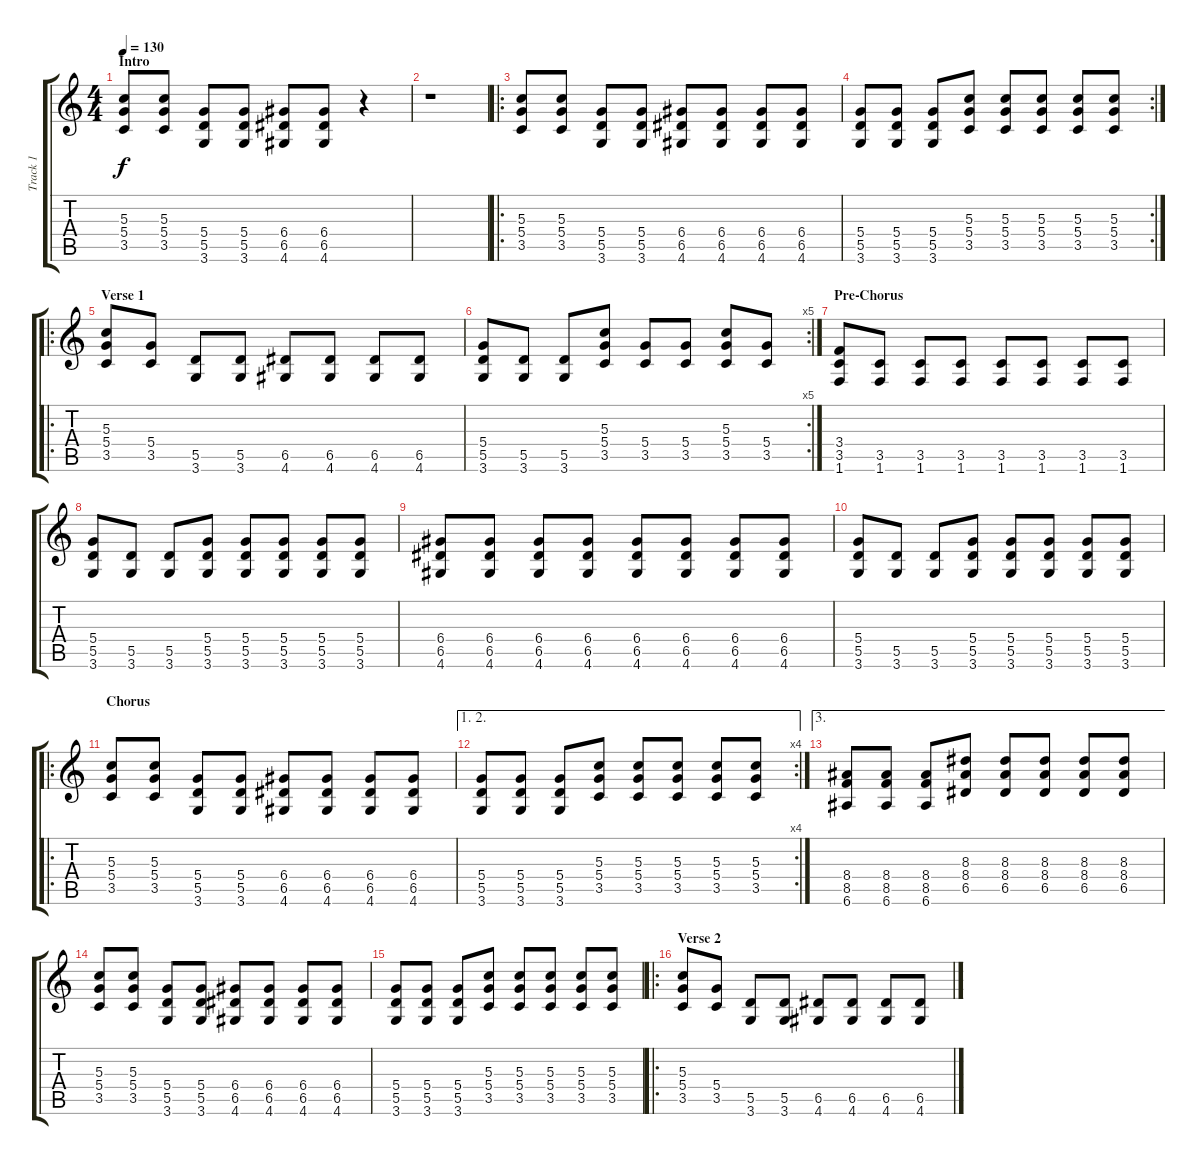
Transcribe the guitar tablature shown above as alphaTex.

\track ("Track 1" "Track 1") {instrument distortionguitar}
\staff {score tabs}
\tuning (E4 B3 G3 D3 A2 E2) {hide}
\ts (4 4)
\section ("" "Intro")
\tempo 130
\clef g2
\ks c
(5.3 5.4 3.5).8{dy f instrument distortionguitar} (5.3 5.4 3.5).8 (5.4 5.5 3.6).8 (5.4 5.5 3.6).8 (6.4 6.5 4.6).8 (6.4 6.5 4.6).8 r.4 |
r.1 |
\ro
(5.3 5.4 3.5).8 (5.3 5.4 3.5).8 (5.4 5.5 3.6).8 (5.4 5.5 3.6).8 (6.4 6.5 4.6).8 (6.4 6.5 4.6).8 (6.4 6.5 4.6).8 (6.4 6.5 4.6).8 |
\rc 2
(5.4 5.5 3.6).8 (5.4 5.5 3.6).8 (5.4 5.5 3.6).8 (5.3 5.4 3.5).8 (5.3 5.4 3.5).8 (5.3 5.4 3.5).8 (5.3 5.4 3.5).8 (5.3 5.4 3.5).8 |
\ro
\section ("" "Verse 1")
(5.3 5.4 3.5).8 (5.4 3.5).8 (5.5 3.6).8 (5.5 3.6).8 (6.5 4.6).8 (6.5 4.6).8 (6.5 4.6).8 (6.5 4.6).8 |
\rc 5
(5.4 5.5 3.6).8 (5.5 3.6).8 (5.5 3.6).8 (5.3 5.4 3.5).8 (5.4 3.5).8 (5.4 3.5).8 (5.3 5.4 3.5).8 (5.4 3.5).8 |
\section ("" "Pre-Chorus")
(3.4 3.5 1.6).8 (3.5 1.6).8 (3.5 1.6).8 (3.5 1.6).8 (3.5 1.6).8 (3.5 1.6).8 (3.5 1.6).8 (3.5 1.6).8 |
(5.4 5.5 3.6).8 (5.5 3.6).8 (5.5 3.6).8 (5.4 5.5 3.6).8 (5.4 5.5 3.6).8 (5.4 5.5 3.6).8 (5.4 5.5 3.6).8 (5.4 5.5 3.6).8 |
(6.4 6.5 4.6).8 (6.4 6.5 4.6).8 (6.4 6.5 4.6).8 (6.4 6.5 4.6).8 (6.4 6.5 4.6).8 (6.4 6.5 4.6).8 (6.4 6.5 4.6).8 (6.4 6.5 4.6).8 |
(5.4 5.5 3.6).8 (5.5 3.6).8 (5.5 3.6).8 (5.4 5.5 3.6).8 (5.4 5.5 3.6).8 (5.4 5.5 3.6).8 (5.4 5.5 3.6).8 (5.4 5.5 3.6).8 |
\ro
\section ("" "Chorus")
(5.3 5.4 3.5).8 (5.3 5.4 3.5).8 (5.4 5.5 3.6).8 (5.4 5.5 3.6).8 (6.4 6.5 4.6).8 (6.4 6.5 4.6).8 (6.4 6.5 4.6).8 (6.4 6.5 4.6).8 |
\ae (1 2)
\rc 4
(5.4 5.5 3.6).8 (5.4 5.5 3.6).8 (5.4 5.5 3.6).8 (5.3 5.4 3.5).8 (5.3 5.4 3.5).8 (5.3 5.4 3.5).8 (5.3 5.4 3.5).8 (5.3 5.4 3.5).8 |
\ae 3
(8.4 8.5 6.6).8 (8.4 8.5 6.6).8 (8.4 8.5 6.6).8 (8.3 8.4 6.5).8 (8.3 8.4 6.5).8 (8.3 8.4 6.5).8 (8.3 8.4 6.5).8 (8.3 8.4 6.5).8 |
(5.3 5.4 3.5).8 (5.3 5.4 3.5).8 (5.4 5.5 3.6).8 (5.4 5.5 3.6).8 (6.4 6.5 4.6).8 (6.4 6.5 4.6).8 (6.4 6.5 4.6).8 (6.4 6.5 4.6).8 |
(5.4 5.5 3.6).8 (5.4 5.5 3.6).8 (5.4 5.5 3.6).8 (5.3 5.4 3.5).8 (5.3 5.4 3.5).8 (5.3 5.4 3.5).8 (5.3 5.4 3.5).8 (5.3 5.4 3.5).8 |
\ro
\section ("" "Verse 2")
(5.3 5.4 3.5).8 (5.4 3.5).8 (5.5 3.6).8 (5.5 3.6).8 (6.5 4.6).8 (6.5 4.6).8 (6.5 4.6).8 (6.5 4.6).8
